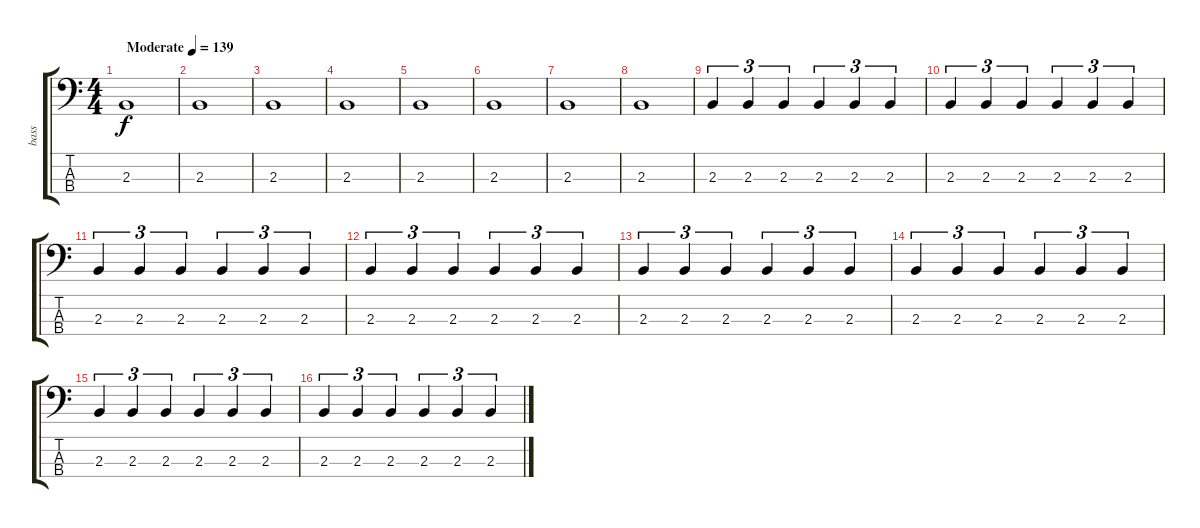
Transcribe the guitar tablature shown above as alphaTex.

\track ("bass" "bass") {instrument distortionguitar}
\staff {score tabs}
\tuning (G2 D2 A1 D1) {hide}
\ts (4 4)
\tempo (139 "Moderate")
\clef f4
\ks c
2.3.1{dy f instrument distortionguitar} |
2.3.1 |
2.3.1 |
2.3.1 |
2.3.1 |
2.3.1 |
2.3.1 |
2.3.1 |
2.3.4{tu (3 2)} 2.3.4{tu (3 2)} 2.3.4{tu (3 2)} 2.3.4{tu (3 2)} 2.3.4{tu (3 2)} 2.3.4{tu (3 2)} |
2.3.4{tu (3 2)} 2.3.4{tu (3 2)} 2.3.4{tu (3 2)} 2.3.4{tu (3 2)} 2.3.4{tu (3 2)} 2.3.4{tu (3 2)} |
2.3.4{tu (3 2)} 2.3.4{tu (3 2)} 2.3.4{tu (3 2)} 2.3.4{tu (3 2)} 2.3.4{tu (3 2)} 2.3.4{tu (3 2)} |
2.3.4{tu (3 2)} 2.3.4{tu (3 2)} 2.3.4{tu (3 2)} 2.3.4{tu (3 2)} 2.3.4{tu (3 2)} 2.3.4{tu (3 2)} |
2.3.4{tu (3 2)} 2.3.4{tu (3 2)} 2.3.4{tu (3 2)} 2.3.4{tu (3 2)} 2.3.4{tu (3 2)} 2.3.4{tu (3 2)} |
2.3.4{tu (3 2)} 2.3.4{tu (3 2)} 2.3.4{tu (3 2)} 2.3.4{tu (3 2)} 2.3.4{tu (3 2)} 2.3.4{tu (3 2)} |
2.3.4{tu (3 2)} 2.3.4{tu (3 2)} 2.3.4{tu (3 2)} 2.3.4{tu (3 2)} 2.3.4{tu (3 2)} 2.3.4{tu (3 2)} |
2.3.4{tu (3 2)} 2.3.4{tu (3 2)} 2.3.4{tu (3 2)} 2.3.4{tu (3 2)} 2.3.4{tu (3 2)} 2.3.4{tu (3 2)}
